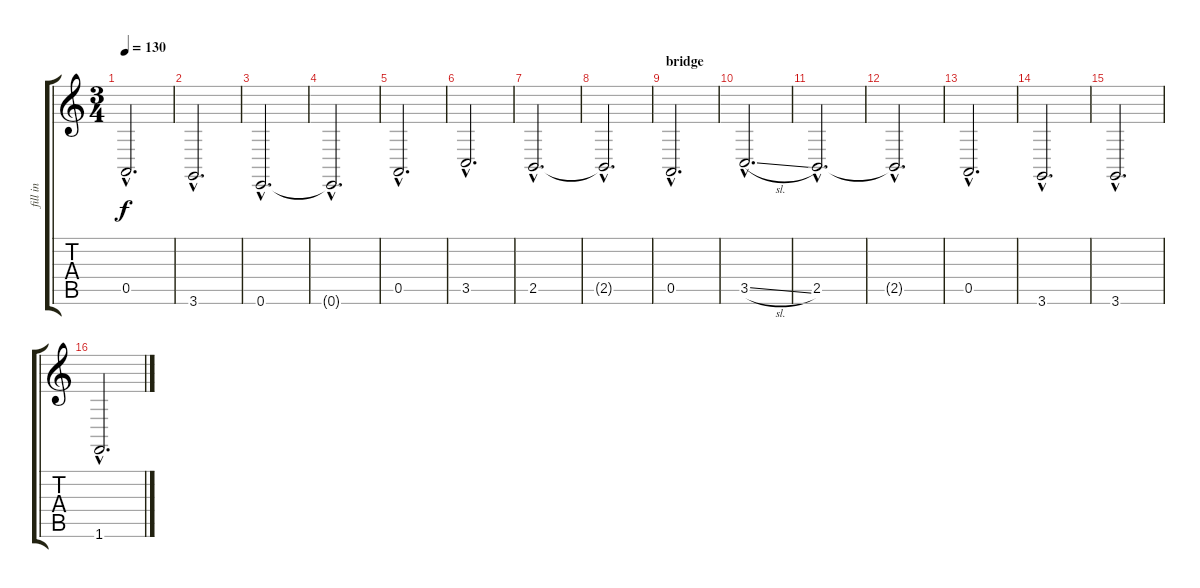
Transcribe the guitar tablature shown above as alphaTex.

\track ("fill in" "fill in") {instrument cello}
\staff {score tabs}
\tuning (E4 B3 G3 D3 A2 E2) {hide}
\ts (3 4)
\tempo 130
\clef g2
\ks c
0.5{hac}.2{d dy f} |
3.6{hac}.2{d} |
0.6{hac}.2{d} |
0.6{hac t}.2{d} |
0.5{hac}.2{d} |
3.5{hac}.2{d} |
2.5{hac}.2{d} |
2.5{hac t}.2{d} |
\section ("" "bridge")
0.5{hac}.2{d} |
3.5{sl hac}.2{d} |
2.5{hac}.2{d} |
2.5{hac t}.2{d} |
0.5{hac}.2{d} |
3.6{hac}.2{d} |
3.6{hac}.2{d} |
1.6{hac}.2{d}
